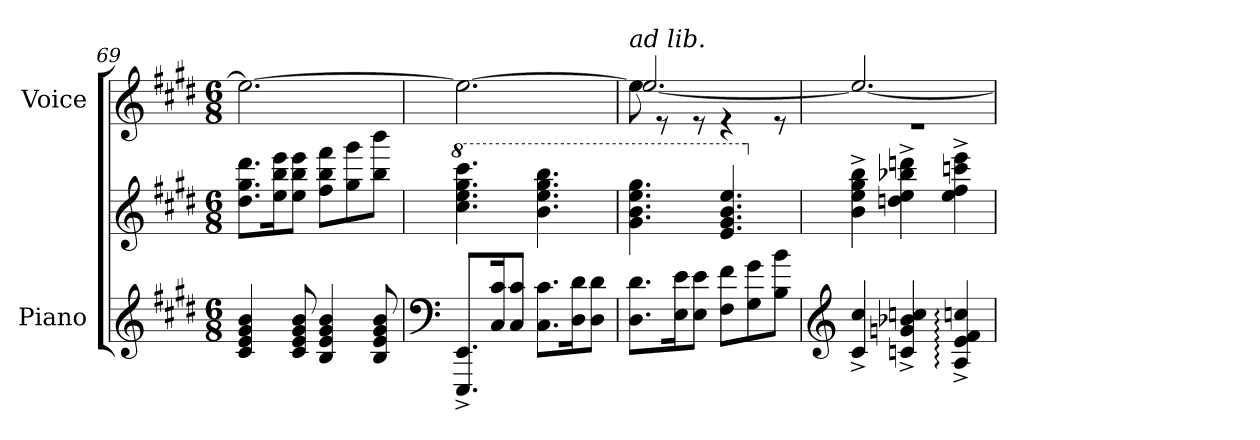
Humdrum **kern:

**kern	**kern	**kern
*part2	*part2	*part1
*staff3	*staff2	*staff1
*I"Piano	*	*I"Voice
*I'Pno	*	*
*clefG2	*clefG2	*clefG2
*k[f#c#g#d#]	*k[f#c#g#d#]	*k[f#c#g#d#]
*M6/8	*M6/8	*M6/8
=69	=69	=69
4c#/ 4e/ 4g#/ 4b/	8.dd#\ 8.gg#\ 8.ddd#\L	2.ee\_
.	16ee\ 16bb\ 16eee\K	.
8c#/ 8e/ 8g#/ 8b/	8ee\ 8bb\ 8eee\J	.
4B/ 4e/ 4g#/ 4b/	8ff#\ 8bb\ 8fff#\L	.
.	8gg#\ 8ggg#\	.
8B/ 8e/ 8g#/ 8b/	8bb\ 8bbb\J	.
!!LO:LB:g=z
=70	=70	=70
*clefF4	*	*
*	*8va	*
8.EEE/^ 8.EE/^L	4.ccc#\ 4.eee\ 4.ggg#\ 4.cccc#\	2.ee\_
16C#/ 16c#/K	.	.
8C#/ 8c#/J	.	.
8.C#\ 8.c#\L	4.bb\ 4.eee\ 4.ggg#\ 4.bbb\	.
16D#\ 16d#\K	.	.
8D#\ 8d#\J	.	.
=71	=71	=71
*	*	*MM140
*	*	*^
!	!	!LO:TX:a:i:t=ad lib.	!
8.D#\ 8.d#\L	4.gg#\ 4.bb\ 4.eee\ 4.ggg#\	8ee\]	[2.ee!/
.	.	8re	.
16E\ 16e\K	.	.	.
8E\ 8e\J	.	8re	.
8F#\ 8f#\L	4.ee/ 4.gg#/ 4.bb/ 4.eee/	4re	.
8G#\ 8g#\	.	.	.
8B\ 8b\J	.	8re	.
=72	=72	=72	=72
*clefG2	*	*	*
*	*X8va	*	*
*	*	*MM136	*
4c#/^ 4cc#/^	4b\^ 4ee\^ 4gg#\^ 4bb\^	2.re	2.ee!/_
4cn/^ 4gn/^ 4b-X/^ 4ccn/^	4ddn\^ 4ee\^ 4bb-X\^ 4dddn\^	.	.
4A/:^ 4e/:^ 4f#/:^ 4ccn/:^	4ee\^ 4ff#\^ 4cccn\^ 4eee\^	.	.
*	*	*v	*v
=	=	=
*-	*-	*-
